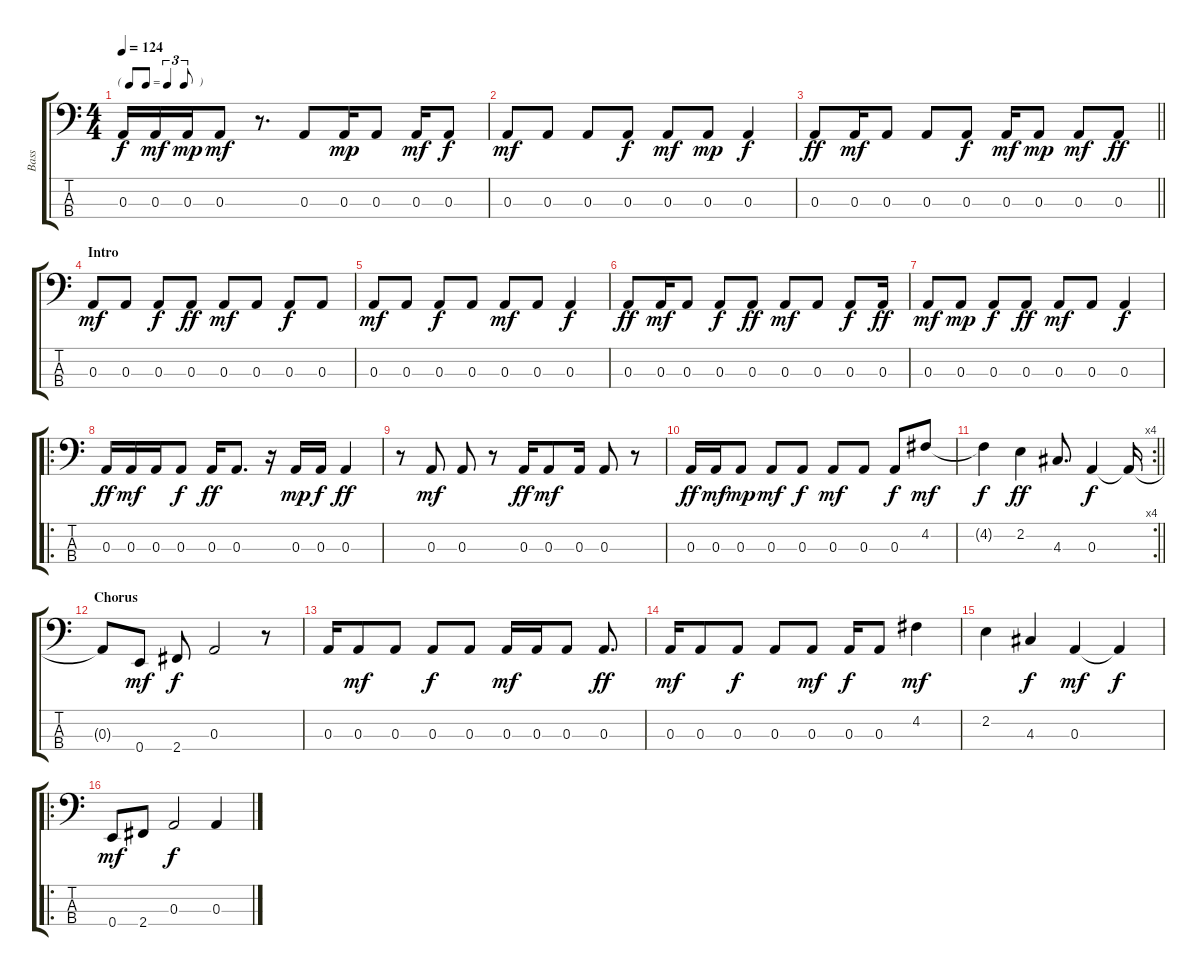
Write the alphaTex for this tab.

\track ("Bass" "Bass") {instrument electricbassfinger}
\staff {score tabs}
\tuning (G2 D2 A1 E1) {hide}
\ts (4 4)
\tf triplet8th
\tempo 124
\clef f4
\ks c
0.3.16{dy f instrument electricbassfinger} 0.3.16{dy mf} 0.3.16{dy mp} 0.3.8{dy mf} r.8{d} 0.3.8 0.3.16{dy mp} 0.3.8 0.3.16{dy mf} 0.3.8{dy f} |
0.3.8{dy mf} 0.3.8 0.3.8 0.3.8{dy f} 0.3.8{dy mf} 0.3.8{dy mp} 0.3.4{dy f} |
\barLineRight lightlight
0.3.8{dy ff} 0.3.16{dy mf} 0.3.8 0.3.8 0.3.8{dy f} 0.3.16{dy mf} 0.3.8{dy mp} 0.3.8{dy mf} 0.3.8{dy ff} |
\section ("" "Intro")
0.3.8{dy mf} 0.3.8 0.3.8{dy f} 0.3.8{dy ff} 0.3.8{dy mf} 0.3.8 0.3.8{dy f} 0.3.8 |
0.3.8{dy mf} 0.3.8 0.3.8{dy f} 0.3.8 0.3.8{dy mf} 0.3.8 0.3.4{dy f} |
0.3.8{dy ff} 0.3.16{dy mf} 0.3.8 0.3.8{dy f} 0.3.8{dy ff} 0.3.8{dy mf} 0.3.8 0.3.8{dy f} 0.3.16{dy ff} |
0.3.8{dy mf} 0.3.8{dy mp} 0.3.8{dy f} 0.3.8{dy ff} 0.3.8{dy mf} 0.3.8 0.3.4{dy f} |
\ro
0.3.16{dy ff} 0.3.16{dy mf} 0.3.16 0.3.8{dy f} 0.3.16{dy ff} 0.3.8{d} r.16 0.3.16{dy mp} 0.3.16{dy f} 0.3.4{dy ff} |
r.8 0.3.8{dy mf} 0.3.8 r.8 0.3.16{dy ff} 0.3.8{dy mf} 0.3.16 0.3.8 r.8 |
0.3.16{dy ff} 0.3.16{dy mf} 0.3.8{dy mp} 0.3.8{dy mf} 0.3.8{dy f} 0.3.8{dy mf} 0.3.8 0.3.8{dy f} 4.2.8{dy mf} |
\rc 4
\barLineRight lightlight
4.2{t}.4{dy f} 2.2.4{dy ff} 4.3.8{d} 0.3.4{dy f} 0.3{t}.16 |
\section ("" "Chorus")
0.3{t}.8 0.4.8{dy mf} 2.4.8{dy f} 0.3.2 r.8 |
0.3.16 0.3.8{dy mf} 0.3.8 0.3.8{dy f} 0.3.8 0.3.16{dy mf} 0.3.16 0.3.8 0.3.8{d dy ff} |
0.3.16{dy mf} 0.3.8 0.3.8{dy f} 0.3.8 0.3.8{dy mf} 0.3.16{dy f} 0.3.8 4.2.4{dy mf} |
2.2.4 4.3.4{dy f} 0.3.4{dy mf} 0.3{t}.4{dy f} |
\ro
0.4.8{dy mf} 2.4.8 0.3.2{dy f} 0.3.4
